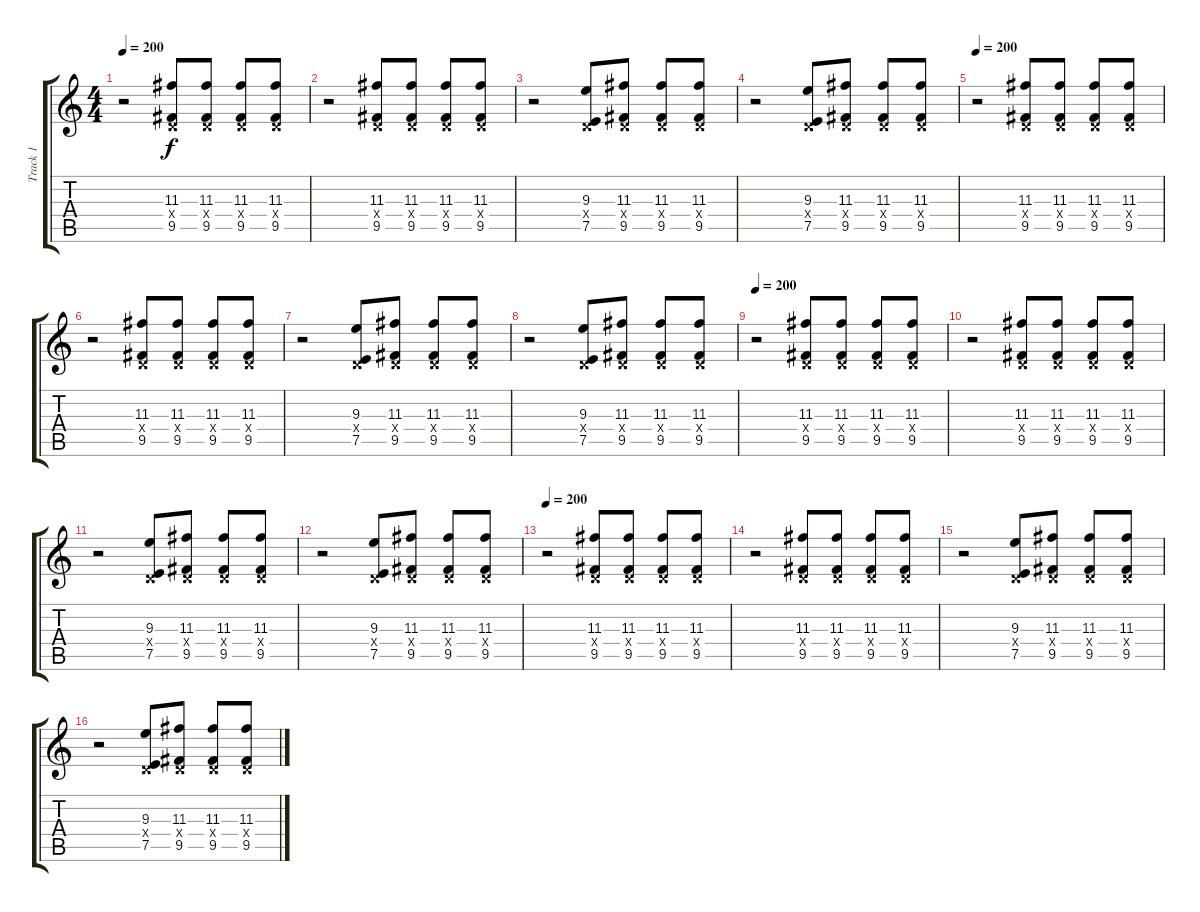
\track ("Track 1" "Track 1") {instrument electricguitarclean}
\staff {score tabs}
\tuning (E4 B3 G3 D3 A2 D2) {hide}
\ts (4 4)
\tempo 200
\clef g2
\ks c
r.2{dy f instrument distortionguitar} (11.3 0.4{x} 9.5).8 (11.3 0.4{x} 9.5).8 (11.3 0.4{x} 9.5).8 (11.3 0.4{x} 9.5).8 |
r.2 (11.3 0.4{x} 9.5).8 (11.3 0.4{x} 9.5).8 (11.3 0.4{x} 9.5).8 (11.3 0.4{x} 9.5).8 |
r.2 (9.3 0.4{x} 7.5).8 (11.3 0.4{x} 9.5).8 (11.3 0.4{x} 9.5).8 (11.3 0.4{x} 9.5).8 |
r.2 (9.3 0.4{x} 7.5).8 (11.3 0.4{x} 9.5).8 (11.3 0.4{x} 9.5).8 (11.3 0.4{x} 9.5).8 |
\tempo 200
r.2{instrument distortionguitar} (11.3 0.4{x} 9.5).8 (11.3 0.4{x} 9.5).8 (11.3 0.4{x} 9.5).8 (11.3 0.4{x} 9.5).8 |
r.2 (11.3 0.4{x} 9.5).8 (11.3 0.4{x} 9.5).8 (11.3 0.4{x} 9.5).8 (11.3 0.4{x} 9.5).8 |
r.2 (9.3 0.4{x} 7.5).8 (11.3 0.4{x} 9.5).8 (11.3 0.4{x} 9.5).8 (11.3 0.4{x} 9.5).8 |
r.2 (9.3 0.4{x} 7.5).8 (11.3 0.4{x} 9.5).8 (11.3 0.4{x} 9.5).8 (11.3 0.4{x} 9.5).8 |
\tempo 200
r.2 (11.3 0.4{x} 9.5).8 (11.3 0.4{x} 9.5).8 (11.3 0.4{x} 9.5).8 (11.3 0.4{x} 9.5).8 |
r.2 (11.3 0.4{x} 9.5).8 (11.3 0.4{x} 9.5).8 (11.3 0.4{x} 9.5).8 (11.3 0.4{x} 9.5).8 |
r.2 (9.3 0.4{x} 7.5).8 (11.3 0.4{x} 9.5).8 (11.3 0.4{x} 9.5).8 (11.3 0.4{x} 9.5).8 |
r.2 (9.3 0.4{x} 7.5).8 (11.3 0.4{x} 9.5).8 (11.3 0.4{x} 9.5).8 (11.3 0.4{x} 9.5).8 |
\tempo 200
r.2 (11.3 0.4{x} 9.5).8 (11.3 0.4{x} 9.5).8 (11.3 0.4{x} 9.5).8 (11.3 0.4{x} 9.5).8 |
r.2 (11.3 0.4{x} 9.5).8 (11.3 0.4{x} 9.5).8 (11.3 0.4{x} 9.5).8 (11.3 0.4{x} 9.5).8 |
r.2 (9.3 0.4{x} 7.5).8 (11.3 0.4{x} 9.5).8 (11.3 0.4{x} 9.5).8 (11.3 0.4{x} 9.5).8 |
r.2 (9.3 0.4{x} 7.5).8 (11.3 0.4{x} 9.5).8 (11.3 0.4{x} 9.5).8 (11.3 0.4{x} 9.5).8
